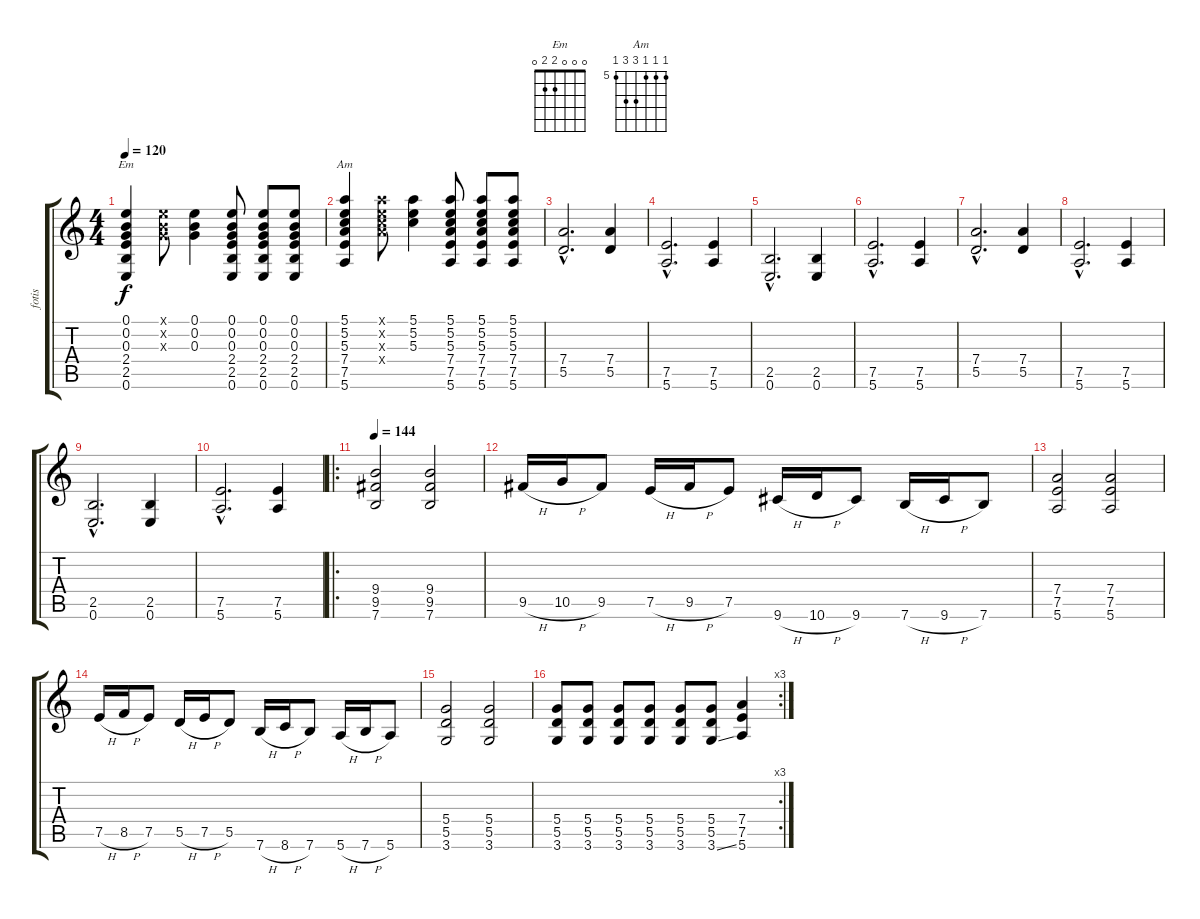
\track ("fotis" "fotis") {instrument overdrivenguitar}
\staff {score tabs}
\tuning (E4 B3 G3 D3 A2 E2) {hide}
\chord ("Em" 0 0 0 2 2 0)
\chord ("Am" 5 5 5 7 7 5) {firstfret 5}
\ts (4 4)
\tempo 120
\clef g2
\ks c
(0.1 0.2 0.3 2.4 2.5 0.6).4{ch "Em" dy f} (0.1{x} 0.2{x} 0.3{x}).8 (0.1 0.2 0.3).4 (0.1 0.2 0.3 2.4 2.5 0.6).8 (0.1 0.2 0.3 2.4 2.5 0.6).8 (0.1 0.2 0.3 2.4 2.5 0.6).8 |
(5.1 5.2 5.3 7.4 7.5 5.6).4{ch "Am"} (5.1{x} 5.2{x} 5.3{x} 7.4{x}).8 (5.1 5.2 5.3).4 (5.1 5.2 5.3 7.4 7.5 5.6).8 (5.1 5.2 5.3 7.4 7.5 5.6).8 (5.1 5.2 5.3 7.4 7.5 5.6).8 |
(7.4{hac} 5.5{hac}).2{d instrument overdrivenguitar} (7.4 5.5).4 |
(7.5{hac} 5.6{hac}).2{d} (7.5 5.6).4 |
(2.5{hac} 0.6{hac}).2{d} (2.5 0.6).4 |
(7.5{hac} 5.6{hac}).2{d} (7.5 5.6).4 |
(7.4{hac} 5.5{hac}).2{d} (7.4 5.5).4 |
(7.5{hac} 5.6{hac}).2{d} (7.5 5.6).4 |
(2.5{hac} 0.6{hac}).2{d} (2.5 0.6).4 |
(7.5{hac} 5.6{hac}).2{d} (7.5 5.6).4 |
\ro
\tempo 144
(9.4 9.5 7.6).2 (9.4 9.5 7.6).2 |
9.5{h}.16 10.5{h}.16 9.5.8 7.5{h}.16 9.5{h}.16 7.5.8 9.6{h}.16 10.6{h}.16 9.6.8 7.6{h}.16 9.6{h}.16 7.6.8 |
(7.4 7.5 5.6).2 (7.4 7.5 5.6).2 |
7.5{h}.16 8.5{h}.16 7.5.8 5.5{h}.16 7.5{h}.16 5.5.8 7.6{h}.16 8.6{h}.16 7.6.8 5.6{h}.16 7.6{h}.16 5.6.8 |
(5.4 5.5 3.6).2 (5.4 5.5 3.6).2 |
\rc 3
(5.4 5.5 3.6).8 (5.4 5.5 3.6).8 (5.4 5.5 3.6).8 (5.4 5.5 3.6).8 (5.4 5.5 3.6).8 (5.4 5.5 3.6{ss}).8 (7.4 7.5 5.6).4
